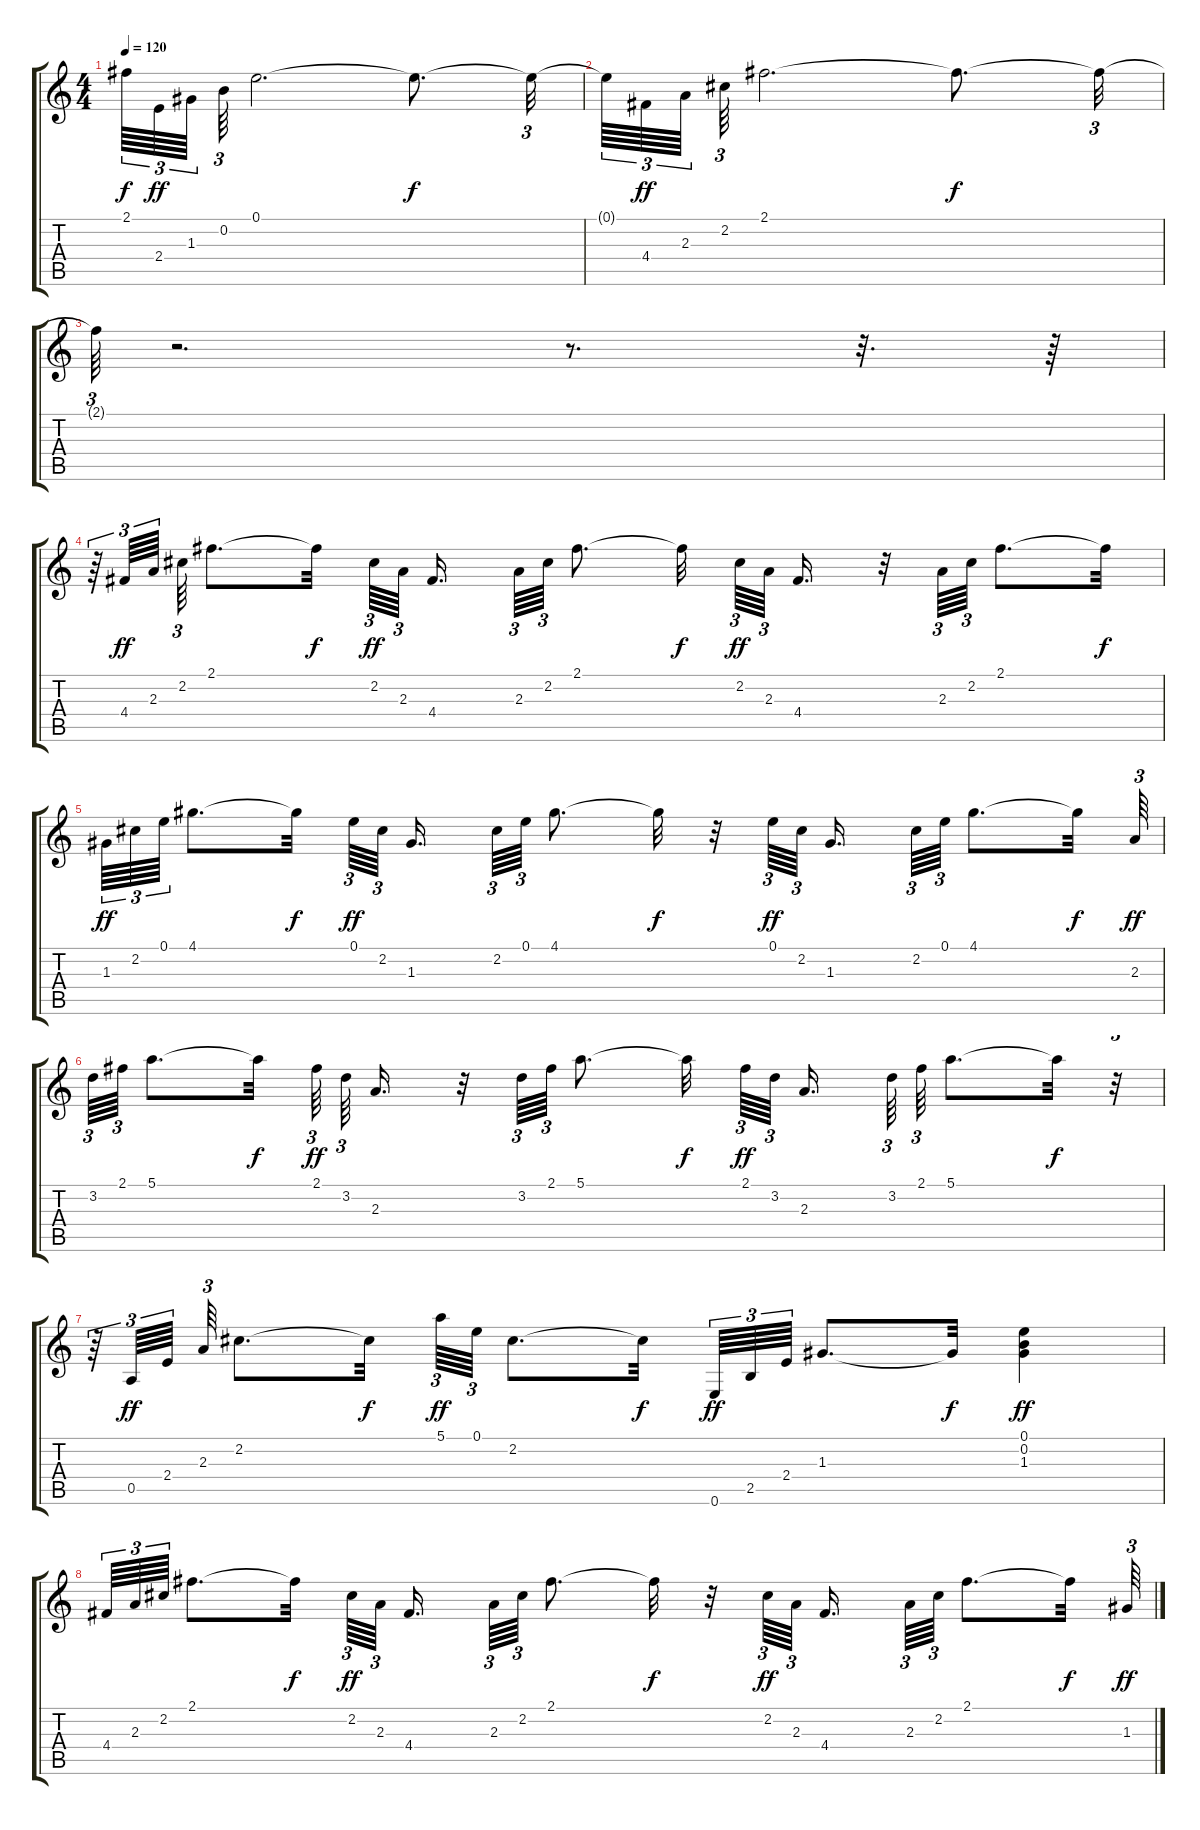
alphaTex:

\track "" {instrument electricguitarjazz}
\staff {score tabs}
\tuning (E4 B3 G3 D3 A2 E2) {hide}
\ts (4 4)
\tempo 120
\clef g2
\ks c
2.1{t}.64{tu (3 2) dy f} 2.4.64{tu (3 2) dy ff} 1.3.64{tu (3 2)} 0.2.64{tu (3 2)} 0.1.2{d} 0.1{t}.8{d dy f} 0.1{t}.32{tu (3 2)} |
0.1{t}.64{tu (3 2)} 4.4.64{tu (3 2) dy ff} 2.3.64{tu (3 2)} 2.2.64{tu (3 2)} 2.1.2{d} 2.1{t}.8{d dy f} 2.1{t}.32{tu (3 2)} |
2.1{t}.64{tu (3 2)} r.2{d} r.8{d} r.32{d} r.64 |
r.64{tu (3 2)} 4.4.64{tu (3 2) dy ff} 2.3.64{tu (3 2)} 2.2.64{tu (3 2)} 2.1.8{d} 2.1{t}.32{dy f} 2.2.64{tu (3 2) dy ff} 2.3.64{tu (3 2)} 4.4.16{d} 2.3.64{tu (3 2)} 2.2.64{tu (3 2)} 2.1.8{d} 2.1{t}.32{dy f} 2.2.64{tu (3 2) dy ff} 2.3.64{tu (3 2)} 4.4.16{d} r.32 2.3.64{tu (3 2)} 2.2.64{tu (3 2)} 2.1.8{d} 2.1{t}.32{dy f} |
1.3.64{tu (3 2) dy ff} 2.2.64{tu (3 2)} 0.1.64{tu (3 2)} 4.1.8{d} 4.1{t}.32{dy f} 0.1.64{tu (3 2) dy ff} 2.2.64{tu (3 2)} 1.3.16{d} 2.2.64{tu (3 2)} 0.1.64{tu (3 2)} 4.1.8{d} 4.1{t}.32{dy f} r.32 0.1.64{tu (3 2) dy ff} 2.2.64{tu (3 2)} 1.3.16{d} 2.2.64{tu (3 2)} 0.1.64{tu (3 2)} 4.1.8{d} 4.1{t}.32{dy f} 2.3.64{tu (3 2) dy ff} |
3.2.64{tu (3 2)} 2.1.64{tu (3 2)} 5.1.8{d} 5.1{t}.32{dy f} 2.1.64{tu (3 2) dy ff} 3.2.64{tu (3 2)} 2.3.16{d} r.32 3.2.64{tu (3 2)} 2.1.64{tu (3 2)} 5.1.8{d} 5.1{t}.32{dy f} 2.1.64{tu (3 2) dy ff} 3.2.64{tu (3 2)} 2.3.16{d} 3.2.64{tu (3 2)} 2.1.64{tu (3 2)} 5.1.8{d} 5.1{t}.32{dy f} r.32{tu (3 2)} |
r.64{tu (3 2)} 0.5.64{tu (3 2) dy ff} 2.4.64{tu (3 2)} 2.3.64{tu (3 2)} 2.2.8{d} 2.2{t}.32{dy f} 5.1.64{tu (3 2) dy ff} 0.1.64{tu (3 2)} 2.2.8{d} 2.2{t}.32{dy f} 0.6.64{tu (3 2) dy ff} 2.5.64{tu (3 2)} 2.4.64{tu (3 2)} 1.3.8{d} 1.3{t}.32{dy f} (0.1 0.2 1.3).4{dy ff} |
4.4.64{tu (3 2)} 2.3.64{tu (3 2)} 2.2.64{tu (3 2)} 2.1.8{d} 2.1{t}.32{dy f} 2.2.64{tu (3 2) dy ff} 2.3.64{tu (3 2)} 4.4.16{d} 2.3.64{tu (3 2)} 2.2.64{tu (3 2)} 2.1.8{d} 2.1{t}.32{dy f} r.32 2.2.64{tu (3 2) dy ff} 2.3.64{tu (3 2)} 4.4.16{d} 2.3.64{tu (3 2)} 2.2.64{tu (3 2)} 2.1.8{d} 2.1{t}.32{dy f} 1.3.64{tu (3 2) dy ff}
